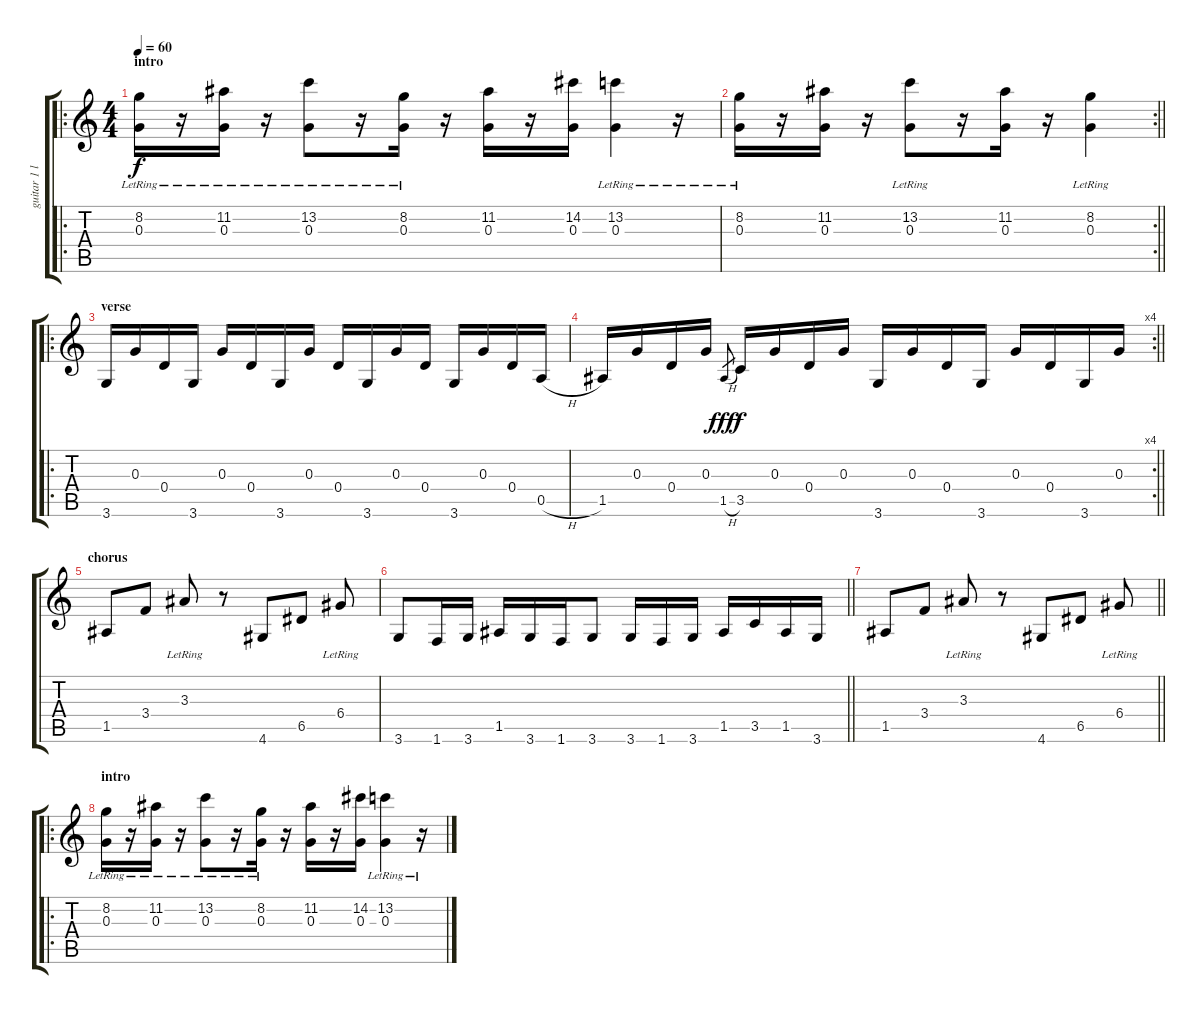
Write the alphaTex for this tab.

\track ("guitar 1 lead" "guitar 1 l") {instrument acousticguitarsteel}
\staff {score tabs}
\tuning (E4 B3 G3 D3 A2 E2) {hide}
\ro
\ts (4 4)
\section ("" "intro")
\tempo 60
\clef g2
\ks c
(8.2{lr} 0.3).16{dy f} r.16 (11.2{lr} 0.3).16 r.16 (13.2{lr} 0.3).8 r.16 (8.2{lr} 0.3).16 r.16 (11.2 0.3).16 r.16 (14.2 0.3).16 (13.2{lr} 0.3).4 r.16 |
\rc 2
\barLineRight lightlight
(8.2{lr} 0.3).16 r.16 (11.2 0.3).16 r.16 (13.2{lr} 0.3).8 r.16 (11.2 0.3).16 r.16 (8.2{lr} 0.3).4 |
\ro
\section ("" "verse")
3.6.16 0.3.16 0.4.16 3.6.16 0.3.16 0.4.16 3.6.16 0.3.16 0.4.16 3.6.16 0.3.16 0.4.16 3.6.16 0.3.16 0.4.16 0.5{h}.16 |
\rc 4
\barLineRight lightlight
1.5.16 0.3.16 0.4.16 0.3.16 1.5{h}.8{gr dy fff} 3.5.16{dy f} 0.3.16 0.4.16 0.3.16 3.6.16 0.3.16 0.4.16 3.6.16 0.3.16 0.4.16 3.6.16 0.3.16 |
\section ("" "chorus")
1.5.8 3.4.8 3.3{lr}.8 r.8 4.6.8 6.5.8 6.4{lr}.8 |
\barLineRight lightlight
3.6.8 1.6.16 3.6.16 1.5.16 3.6.16 1.6.16 3.6.8 3.6.16 1.6.16 3.6.16 1.5.16 3.5.16 1.5.16 3.6.16 |
\barLineRight lightlight
1.5.8 3.4.8 3.3{lr}.8 r.8 4.6.8 6.5.8 6.4{lr}.8 |
\ro
\section ("" "intro")
(8.2{lr} 0.3).16 r.16 (11.2{lr} 0.3).16 r.16 (13.2{lr} 0.3).8 r.16 (8.2{lr} 0.3).16 r.16 (11.2 0.3).16 r.16 (14.2 0.3).16 (13.2{lr} 0.3).4 r.16
